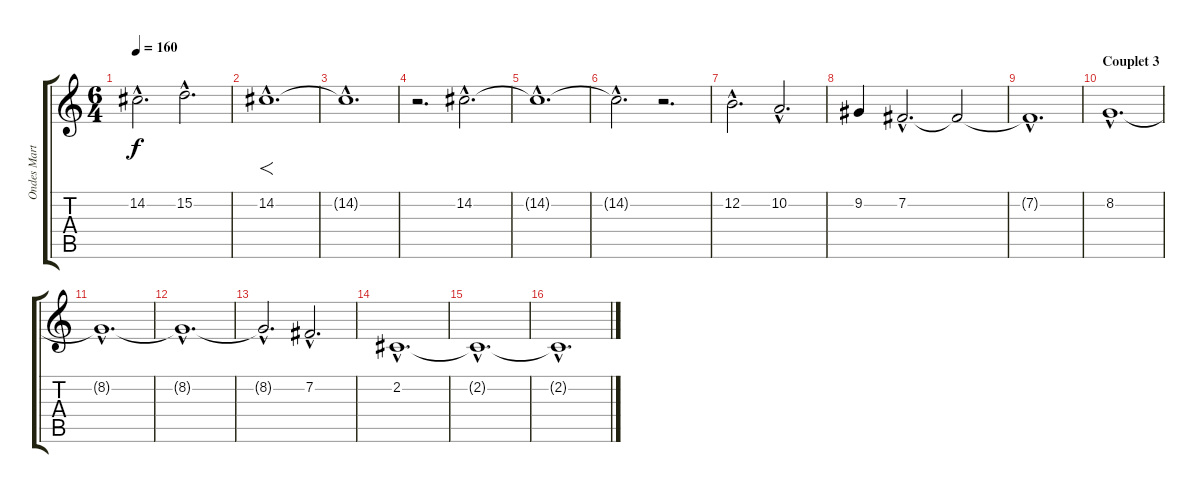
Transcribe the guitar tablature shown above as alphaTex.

\track ("Ondes Martenot - Jonny Greenwood" "Ondes Mart") {instrument piccolo}
\staff {score tabs}
\tuning (E4 B3 G3 D3 A2 E2) {hide}
\ts (6 4)
\tempo 160
\clef g2
\ks c
14.2{hac}.2{d dy f} 15.2{hac}.2{d} |
14.2{hac}.1{f d} |
14.2{hac t}.1{d} |
r.2{d} 14.2{hac}.2{d} |
14.2{hac t}.1{d} |
14.2{hac t}.2{d} r.2{d} |
12.2{hac}.2{d} 10.2{hac}.2{d} |
9.2.4 7.2{hac}.2{d} 7.2{t}.2 |
7.2{hac t}.1{d} |
\section ("" "Couplet 3")
8.2{hac}.1{d} |
8.2{hac t}.1{d} |
8.2{hac t}.1{d} |
8.2{hac t}.2{d} 7.2{hac}.2{d} |
2.2{hac}.1{d} |
2.2{hac t}.1{d} |
2.2{hac t}.1{d}
